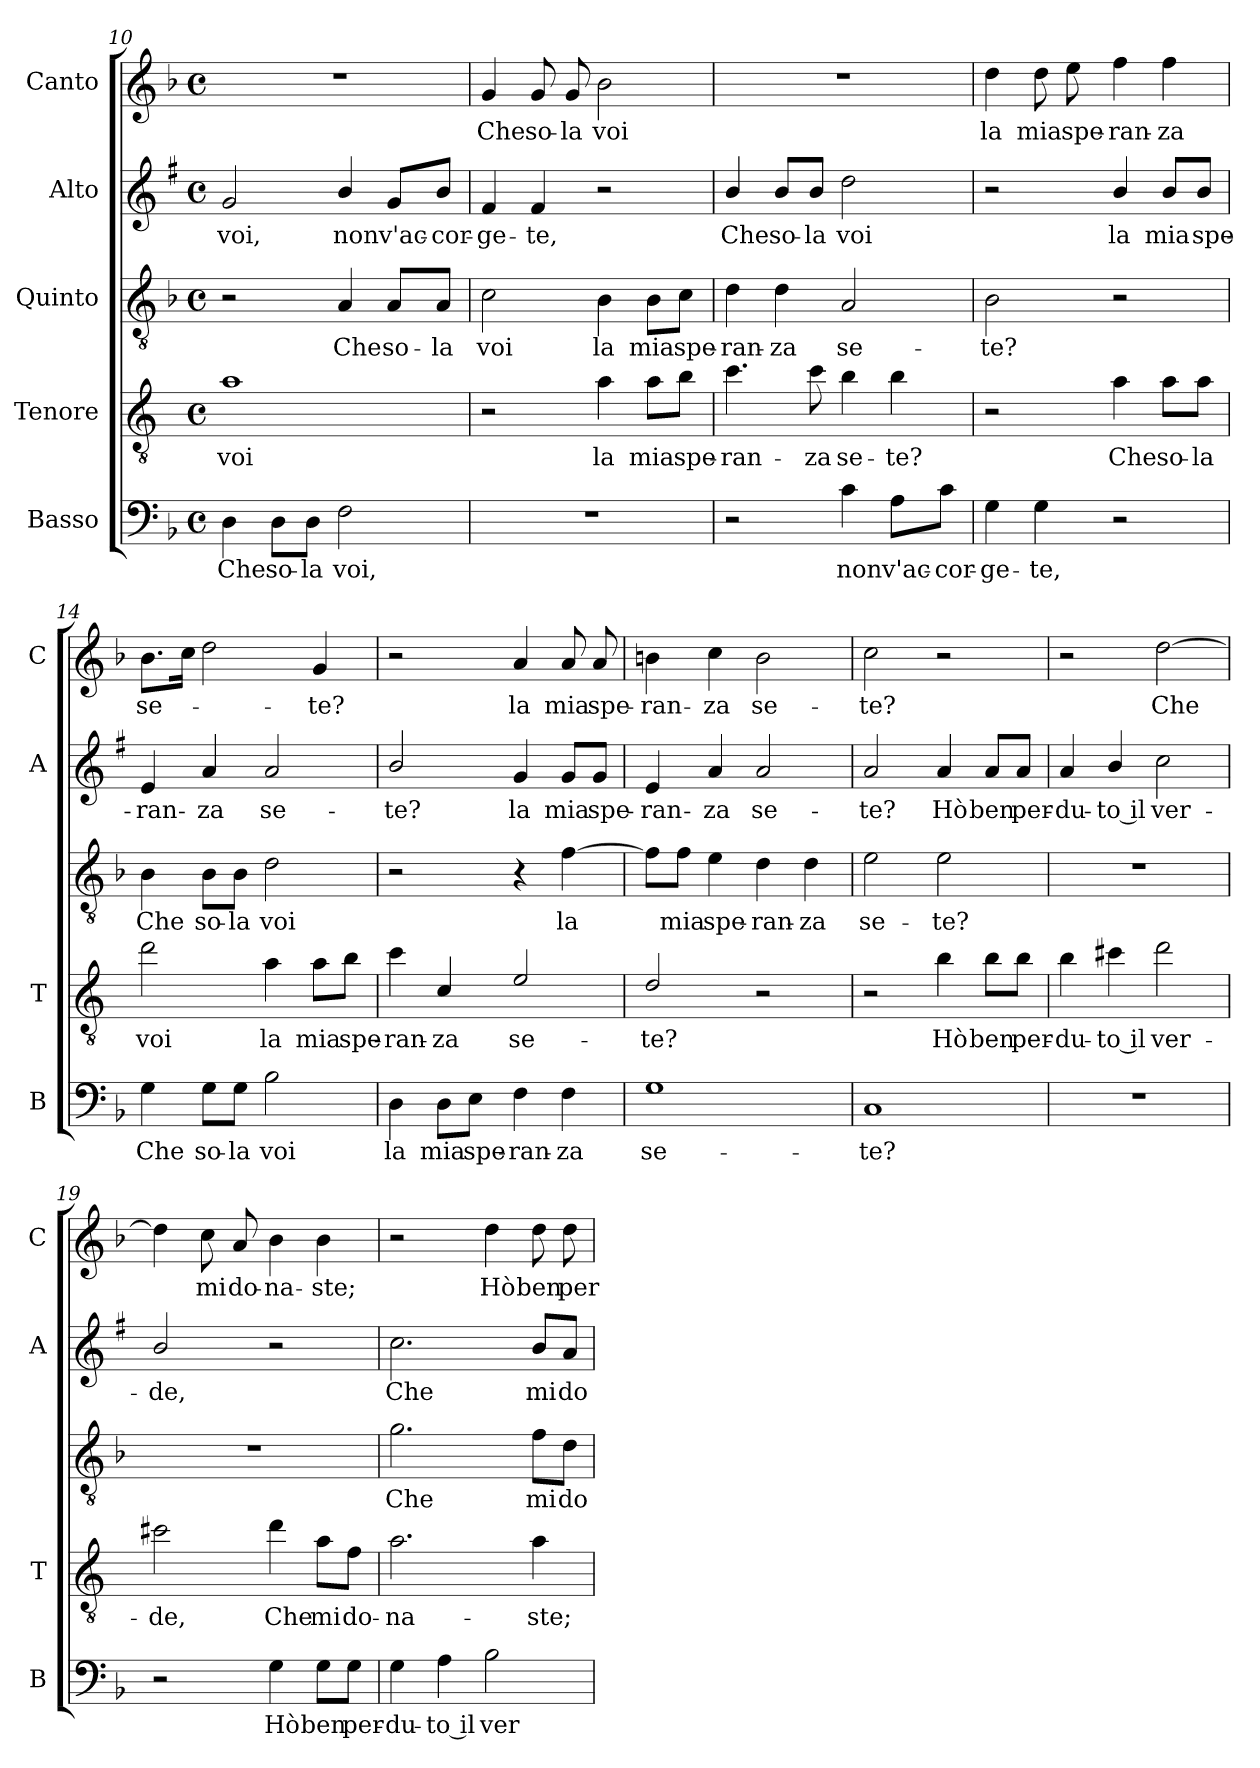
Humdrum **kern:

**kern	**text	**kern	**text	**kern	**text	**kern	**text	**kern	**text
*part5	*part5	*part4	*part4	*part3	*part3	*part2	*part2	*part1	*part1
*staff5	*staff5	*staff4	*staff4	*staff3	*staff3	*staff2	*staff2	*staff1	*staff1
*I"Basso	*	*I"Tenore	*	*I"Quinto	*	*I"Alto	*	*I"Canto	*
*I'B	*	*I'T	*	*	*	*I'A	*	*I'C	*
*clefF4	*	*clefGv2	*	*clefGv2	*	*clefG2	*	*clefG2	*
*	*	*ITrd4c7	*	*	*	*ITrd1c2	*	*	*
*k[b-]	*	*k[b-]	*	*k[b-]	*	*k[b-]	*	*k[b-]	*
*F:	*	*F:	*	*F:	*	*F:	*	*F:	*
*M4/4	*	*M4/4	*	*M4/4	*	*M4/4	*	*M4/4	*
*met(c)	*	*met(c)	*	*met(c)	*	*met(c)	*	*met(c)	*
=10	=10	=10	=10	=10	=10	=10	=10	=10	=10
!	!LO:LY:b	!	!LO:LY:b	!	!	!	!LO:LY:b	!	!
4D\	Che	1d	voi	2r	.	2f/	voi,	1r	.
!	!LO:LY:b	!	!	!	!	!	!	!	!
8D\L	so-	.	.	.	.	.	.	.	.
!	!LO:LY:b	!	!	!	!	!	!	!	!
8D\J	-la	.	.	.	.	.	.	.	.
!	!LO:LY:b	!	!	!	!LO:LY:b	!	!LO:LY:b	!	!
2F\	voi,	.	.	4A/	Che	4a/	non	.	.
!	!	!	!	!	!LO:LY:b	!	!LO:LY:b	!	!
.	.	.	.	8A/L	so-	8f/L	v'ac-	.	.
!	!	!	!	!	!LO:LY:b	!	!LO:LY:b	!	!
.	.	.	.	8A/J	-la	8a/J	-cor-	.	.
=11	=11	=11	=11	=11	=11	=11	=11	=11	=11
!	!	!	!	!	!LO:LY:b	!	!LO:LY:b	!	!LO:LY:b
1r	.	2r	.	2c\	voi	4e/	-ge-	4g/	Che
!	!	!	!	!	!	!	!LO:LY:b	!	!LO:LY:b
.	.	.	.	.	.	4e/	-te,	8g/	so-
!	!	!	!	!	!	!	!	!	!LO:LY:b
.	.	.	.	.	.	.	.	8g/	-la
!	!	!	!LO:LY:b	!	!LO:LY:b	!	!	!	!LO:LY:b
.	.	4d\	la	4B-\	la	2r	.	2b-\	voi
!	!	!	!LO:LY:b	!	!LO:LY:b	!	!	!	!
.	.	8d\L	mia	8B-\L	mia	.	.	.	.
!	!	!	!LO:LY:b	!	!LO:LY:b	!	!	!	!
.	.	8e\J	spe-	8c\J	spe-	.	.	.	.
!!LO:PB:g=z
=12	=12	=12	=12	=12	=12	=12	=12	=12	=12
!	!	!	!LO:LY:b	!	!LO:LY:b	!	!LO:LY:b	!	!
2r	.	4.f\	-ran-	4d\	-ran-	4a/	Che	1r	.
!	!	!	!	!	!LO:LY:b	!	!LO:LY:b	!	!
.	.	.	.	4d\	-za	8a/L	so-	.	.
!	!	!	!LO:LY:b	!	!	!	!LO:LY:b	!	!
.	.	8f\	-za	.	.	8a/J	-la	.	.
!	!LO:LY:b	!	!LO:LY:b	!	!LO:LY:b	!	!LO:LY:b	!	!
4c\	non	4e\	se-	2A/	se-	2cc\	voi	.	.
!	!LO:LY:b	!	!LO:LY:b	!	!	!	!	!	!
8A\L	v'ac-	4e\	-te?	.	.	.	.	.	.
!	!LO:LY:b	!	!	!	!	!	!	!	!
8c\J	-cor-	.	.	.	.	.	.	.	.
=13	=13	=13	=13	=13	=13	=13	=13	=13	=13
!	!LO:LY:b	!	!	!	!LO:LY:b	!	!	!	!LO:LY:b
4G\	-ge-	2r	.	2B-\	-te?	2r	.	4dd\	la
!	!LO:LY:b	!	!	!	!	!	!	!	!LO:LY:b
4G\	-te,	.	.	.	.	.	.	8dd\	mia
!	!	!	!	!	!	!	!	!	!LO:LY:b
.	.	.	.	.	.	.	.	8ee\	spe-
!	!	!	!LO:LY:b	!	!	!	!LO:LY:b	!	!LO:LY:b
2r	.	4d\	Che	2r	.	4a/	la	4ff\	-ran-
!	!	!	!LO:LY:b	!	!	!	!LO:LY:b	!	!LO:LY:b
.	.	8d\L	so-	.	.	8a/L	mia	4ff\	-za
!	!	!	!LO:LY:b	!	!	!	!LO:LY:b	!	!
.	.	8d\J	-la	.	.	8a/J	spe-	.	.
=14	=14	=14	=14	=14	=14	=14	=14	=14	=14
!	!LO:LY:b	!	!LO:LY:b	!	!LO:LY:b	!	!LO:LY:b	!	!LO:LY:b
4G\	Che	2g\	voi	4B-\	Che	4d/	-ran-	8.b-\L	se-
.	.	.	.	.	.	.	.	16cc\Jk	.
!	!LO:LY:b	!	!	!	!LO:LY:b	!	!LO:LY:b	!	!
8G\L	so-	.	.	8B-\L	so-	4g/	-za	2dd\	.
!	!LO:LY:b	!	!	!	!LO:LY:b	!	!	!	!
8G\J	-la	.	.	8B-\J	-la	.	.	.	.
!	!LO:LY:b	!	!LO:LY:b	!	!LO:LY:b	!	!LO:LY:b	!	!
2B-\	voi	4d\	la	2d\	voi	2g/	se-	.	.
!	!	!	!LO:LY:b	!	!	!	!	!	!LO:LY:b
.	.	8d\L	mia	.	.	.	.	4g/	-te?
!	!	!	!LO:LY:b	!	!	!	!	!	!
.	.	8e\J	spe-	.	.	.	.	.	.
=15	=15	=15	=15	=15	=15	=15	=15	=15	=15
!	!LO:LY:b	!	!LO:LY:b	!	!	!	!LO:LY:b	!	!
4D\	la	4f\	-ran-	2r	.	2a/	-te?	2r	.
!	!LO:LY:b	!	!LO:LY:b	!	!	!	!	!	!
8D\L	mia	4F/	-za	.	.	.	.	.	.
!	!LO:LY:b	!	!	!	!	!	!	!	!
8E\J	spe-	.	.	.	.	.	.	.	.
!	!LO:LY:b	!	!LO:LY:b	!	!	!	!LO:LY:b	!	!LO:LY:b
4F\	-ran-	2A/	se-	4r	.	4f/	la	4a/	la
!	!LO:LY:b	!	!	!	!LO:LY:b	!	!LO:LY:b	!	!LO:LY:b
4F\	-za	.	.	[4f\	la	8f/L	mia	8a/	mia
!	!	!	!	!	!	!	!LO:LY:b	!	!LO:LY:b
.	.	.	.	.	.	8f/J	spe-	8a/	spe-
=16	=16	=16	=16	=16	=16	=16	=16	=16	=16
!	!LO:LY:b	!	!LO:LY:b	!	!	!	!LO:LY:b	!	!LO:LY:b
1G	se-	2G/	-te?	8f\L]	.	4d/	-ran-	4bn\	-ran-
!	!	!	!	!	!LO:LY:b	!	!	!	!
.	.	.	.	8f\J	mia	.	.	.	.
!	!	!	!	!	!LO:LY:b	!	!LO:LY:b	!	!LO:LY:b
.	.	.	.	4e\	spe-	4g/	-za	4cc\	-za
!	!	!	!	!	!LO:LY:b	!	!LO:LY:b	!	!LO:LY:b
.	.	2r	.	4d\	-ran-	2g/	se-	2b\	se-
!	!	!	!	!	!LO:LY:b	!	!	!	!
.	.	.	.	4d\	-za	.	.	.	.
!!LO:LB:g=z
=17	=17	=17	=17	=17	=17	=17	=17	=17	=17
!	!LO:LY:b	!	!	!	!LO:LY:b	!	!LO:LY:b	!	!LO:LY:b
1C	-te?	2r	.	2e\	se-	2g/	-te?	2cc\	-te?
!	!	!	!LO:LY:b	!	!LO:LY:b	!	!LO:LY:b	!	!
.	.	4e\	Hò	2e\	-te?	4g/	Hò	2r	.
!	!	!	!LO:LY:b	!	!	!	!LO:LY:b	!	!
.	.	8e\L	ben	.	.	8g/L	ben	.	.
!	!	!	!LO:LY:b	!	!	!	!LO:LY:b	!	!
.	.	8e\J	per-	.	.	8g/J	per-	.	.
=18	=18	=18	=18	=18	=18	=18	=18	=18	=18
!	!	!	!LO:LY:b	!	!	!	!LO:LY:b	!	!
1r	.	4e\	-du-	1r	.	4g/	-du-	2r	.
!	!	!	!LO:LY:b	!	!	!	!LO:LY:b	!	!
.	.	4f#X\	-to il	.	.	4a/	-to il	.	.
!	!	!	!LO:LY:b	!	!	!	!LO:LY:b	!	!LO:LY:b
.	.	2g\	ver-	.	.	2b-\	ver-	[2dd\	Che
=19	=19	=19	=19	=19	=19	=19	=19	=19	=19
!	!	!	!LO:LY:b	!	!	!	!LO:LY:b	!	!
2r	.	2f#X\	-de,	1r	.	2a/	-de,	4dd\]	.
!	!	!	!	!	!	!	!	!	!LO:LY:b
.	.	.	.	.	.	.	.	8cc\	mi
!	!	!	!	!	!	!	!	!	!LO:LY:b
.	.	.	.	.	.	.	.	8a/	do-
!	!LO:LY:b	!	!LO:LY:b	!	!	!	!	!	!LO:LY:b
4G\	Hò	4g\	Che	.	.	2r	.	4b-\	-na-
!	!LO:LY:b	!	!LO:LY:b	!	!	!	!	!	!LO:LY:b
8G\L	ben	8d\L	mi	.	.	.	.	4b-\	-ste;
!	!LO:LY:b	!	!LO:LY:b	!	!	!	!	!	!
8G\J	per-	8B-\J	do-	.	.	.	.	.	.
=20	=20	=20	=20	=20	=20	=20	=20	=20	=20
!	!LO:LY:b	!	!LO:LY:b	!	!LO:LY:b	!	!LO:LY:b	!	!
4G\	-du-	2.d\	-na-	2.g\	Che	2.b-\	Che	2r	.
!	!LO:LY:b	!	!	!	!	!	!	!	!
4A\	-to il	.	.	.	.	.	.	.	.
!	!LO:LY:b	!	!	!	!	!	!	!	!LO:LY:b
2B-\	ver-	.	.	.	.	.	.	4dd\	Hò
!	!	!	!LO:LY:b	!	!LO:LY:b	!	!LO:LY:b	!	!LO:LY:b
.	.	4d\	-ste;	8f\L	mi	8a/L	mi	8dd\	ben
!	!	!	!	!	!LO:LY:b	!	!LO:LY:b	!	!LO:LY:b
.	.	.	.	8d\J	do-	8g/J	do-	8dd\	per-
=	=	=	=	=	=	=	=	=	=
*-	*-	*-	*-	*-	*-	*-	*-	*-	*-
